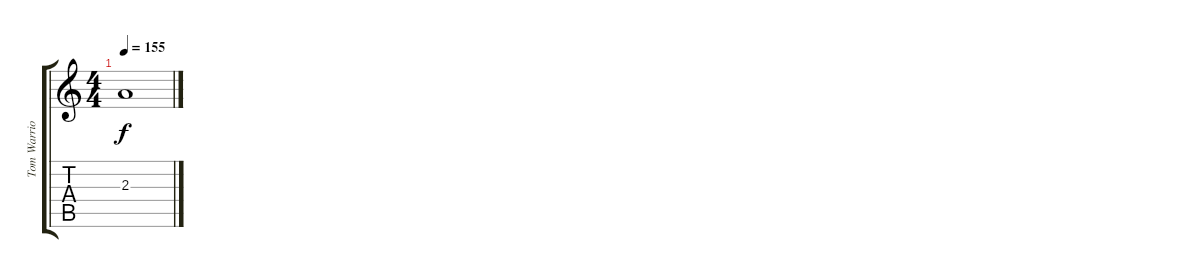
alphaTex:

\track ("Tom Warrior" "Tom Warrio") {instrument distortionguitar}
\staff {score tabs}
\tuning (E4 B3 G3 D3 A2 E2) {hide}
\ts (4 4)
\tempo 155
\clef g2
\ks c
2.3{t}.1{dy f}
